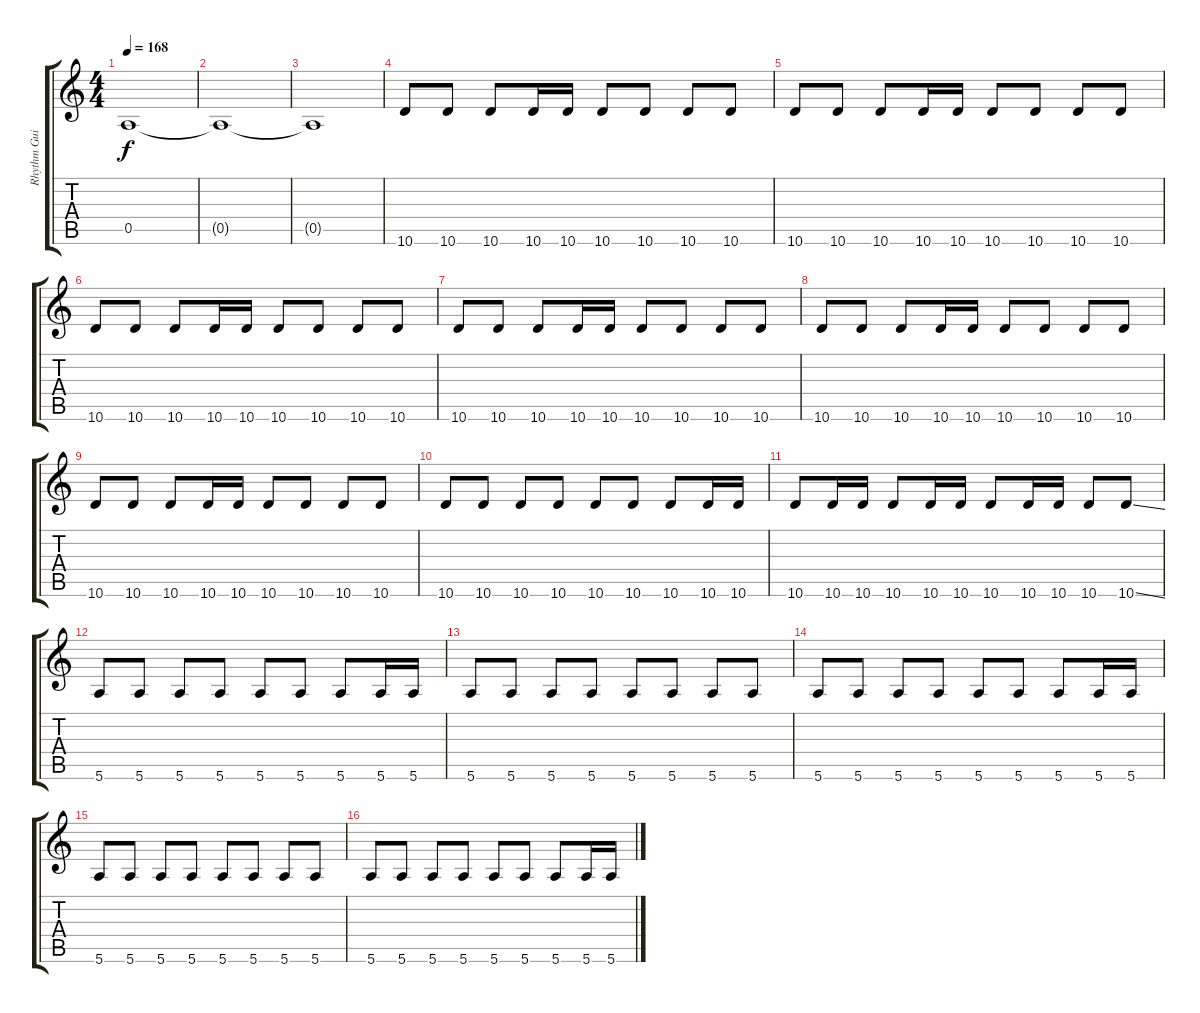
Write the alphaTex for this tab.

\track ("Rhythm Guitar" "Rhythm Gui") {instrument overdrivenguitar}
\staff {score tabs}
\tuning (E4 B3 G3 D3 A2 E2) {hide}
\ts (4 4)
\tempo 168
\clef g2
\ks c
0.5{t}.1{dy f} |
0.5{t}.1 |
0.5{t}.1 |
10.6.8{balance 2} 10.6.8 10.6.8 10.6.16 10.6.16 10.6.8 10.6.8 10.6.8 10.6.8 |
10.6.8 10.6.8 10.6.8 10.6.16 10.6.16 10.6.8 10.6.8 10.6.8 10.6.8 |
10.6.8 10.6.8 10.6.8 10.6.16 10.6.16 10.6.8 10.6.8 10.6.8 10.6.8 |
10.6.8 10.6.8 10.6.8 10.6.16 10.6.16 10.6.8 10.6.8 10.6.8 10.6.8 |
10.6.8 10.6.8 10.6.8 10.6.16 10.6.16 10.6.8 10.6.8 10.6.8 10.6.8 |
10.6.8 10.6.8 10.6.8 10.6.16 10.6.16 10.6.8 10.6.8 10.6.8 10.6.8 |
10.6.8 10.6.8 10.6.8 10.6.8 10.6.8 10.6.8 10.6.8 10.6.16 10.6.16 |
10.6.8 10.6.16 10.6.16 10.6.8 10.6.16 10.6.16 10.6.8 10.6.16 10.6.16 10.6.8 10.6{ss}.8 |
5.6.8 5.6.8 5.6.8 5.6.8 5.6.8 5.6.8 5.6.8 5.6.16 5.6.16 |
5.6.8 5.6.8 5.6.8 5.6.8 5.6.8 5.6.8 5.6.8 5.6.8 |
5.6.8 5.6.8 5.6.8 5.6.8 5.6.8 5.6.8 5.6.8 5.6.16 5.6.16 |
5.6.8 5.6.8 5.6.8 5.6.8 5.6.8 5.6.8 5.6.8 5.6.8 |
5.6.8 5.6.8 5.6.8 5.6.8 5.6.8 5.6.8 5.6.8 5.6.16 5.6.16
